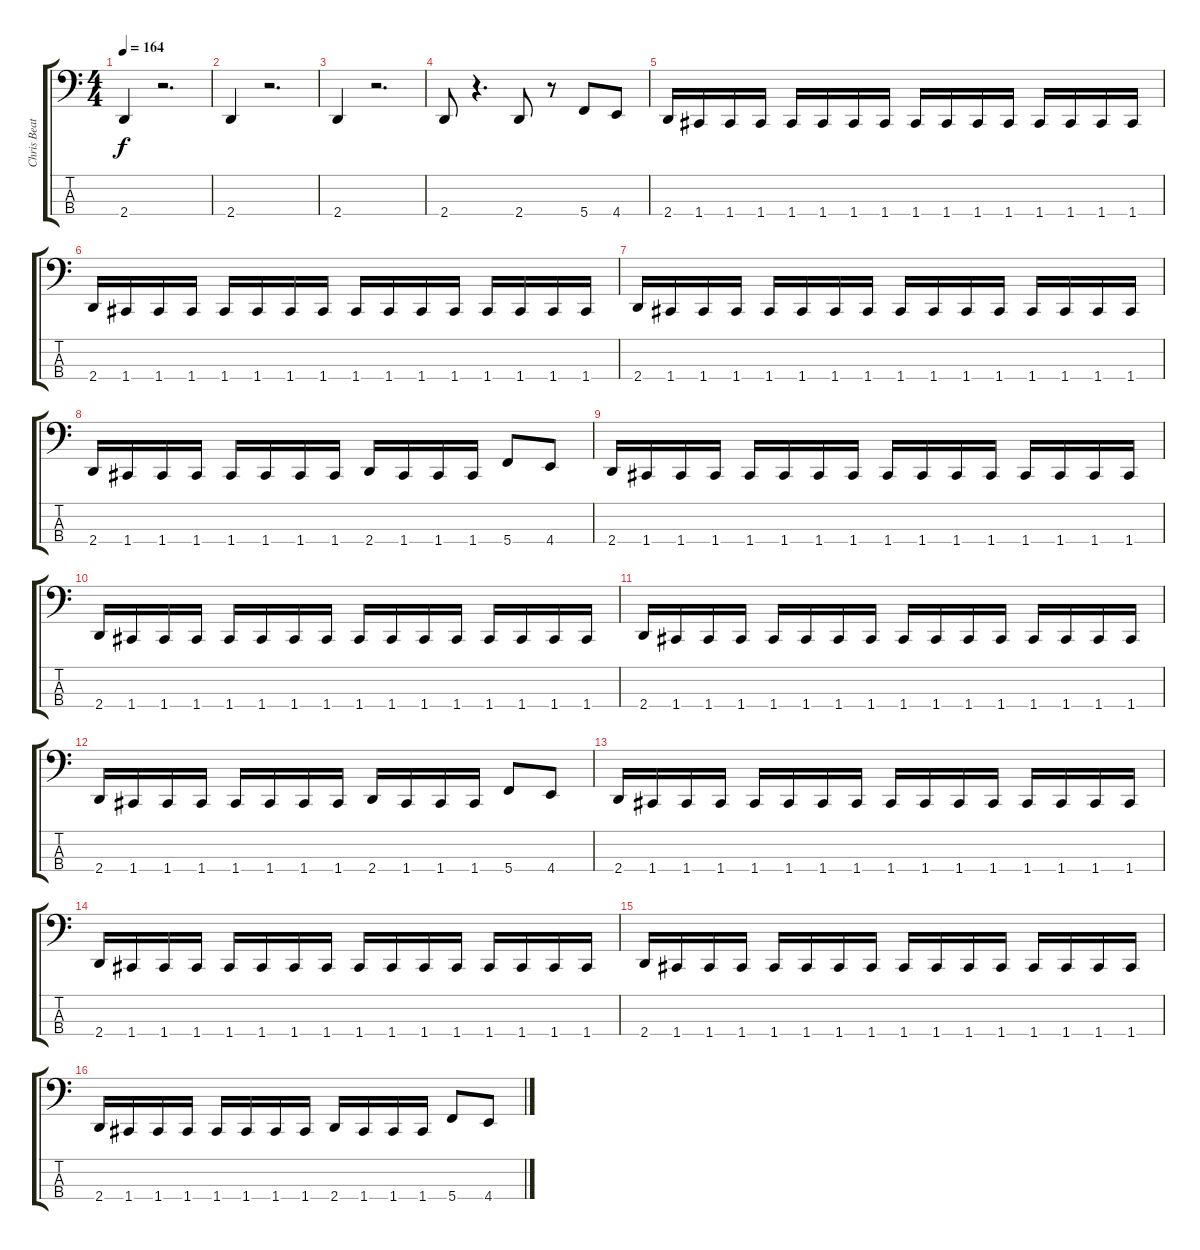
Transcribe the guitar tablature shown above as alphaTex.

\track ("Chris Beattie (Bass)" "Chris Beat") {instrument electricbasspick}
\staff {score tabs}
\tuning (F2 C2 G1 C1) {hide}
\ts (4 4)
\tempo 164
\clef f4
\ks c
2.4.4{dy f instrument electricbasspick} r.2{d} |
2.4.4 r.2{d} |
2.4.4 r.2{d} |
2.4.8 r.4{d} 2.4.8 r.8 5.4.8 4.4.8 |
2.4.16 1.4.16 1.4.16 1.4.16 1.4.16 1.4.16 1.4.16 1.4.16 1.4.16 1.4.16 1.4.16 1.4.16 1.4.16 1.4.16 1.4.16 1.4.16 |
2.4.16 1.4.16 1.4.16 1.4.16 1.4.16 1.4.16 1.4.16 1.4.16 1.4.16 1.4.16 1.4.16 1.4.16 1.4.16 1.4.16 1.4.16 1.4.16 |
2.4.16 1.4.16 1.4.16 1.4.16 1.4.16 1.4.16 1.4.16 1.4.16 1.4.16 1.4.16 1.4.16 1.4.16 1.4.16 1.4.16 1.4.16 1.4.16 |
2.4.16 1.4.16 1.4.16 1.4.16 1.4.16 1.4.16 1.4.16 1.4.16 2.4.16 1.4.16 1.4.16 1.4.16 5.4.8 4.4.8 |
2.4.16 1.4.16 1.4.16 1.4.16 1.4.16 1.4.16 1.4.16 1.4.16 1.4.16 1.4.16 1.4.16 1.4.16 1.4.16 1.4.16 1.4.16 1.4.16 |
2.4.16 1.4.16 1.4.16 1.4.16 1.4.16 1.4.16 1.4.16 1.4.16 1.4.16 1.4.16 1.4.16 1.4.16 1.4.16 1.4.16 1.4.16 1.4.16 |
2.4.16 1.4.16 1.4.16 1.4.16 1.4.16 1.4.16 1.4.16 1.4.16 1.4.16 1.4.16 1.4.16 1.4.16 1.4.16 1.4.16 1.4.16 1.4.16 |
2.4.16 1.4.16 1.4.16 1.4.16 1.4.16 1.4.16 1.4.16 1.4.16 2.4.16 1.4.16 1.4.16 1.4.16 5.4.8 4.4.8 |
2.4.16 1.4.16 1.4.16 1.4.16 1.4.16 1.4.16 1.4.16 1.4.16 1.4.16 1.4.16 1.4.16 1.4.16 1.4.16 1.4.16 1.4.16 1.4.16 |
2.4.16 1.4.16 1.4.16 1.4.16 1.4.16 1.4.16 1.4.16 1.4.16 1.4.16 1.4.16 1.4.16 1.4.16 1.4.16 1.4.16 1.4.16 1.4.16 |
2.4.16 1.4.16 1.4.16 1.4.16 1.4.16 1.4.16 1.4.16 1.4.16 1.4.16 1.4.16 1.4.16 1.4.16 1.4.16 1.4.16 1.4.16 1.4.16 |
2.4.16 1.4.16 1.4.16 1.4.16 1.4.16 1.4.16 1.4.16 1.4.16 2.4.16 1.4.16 1.4.16 1.4.16 5.4.8 4.4.8
